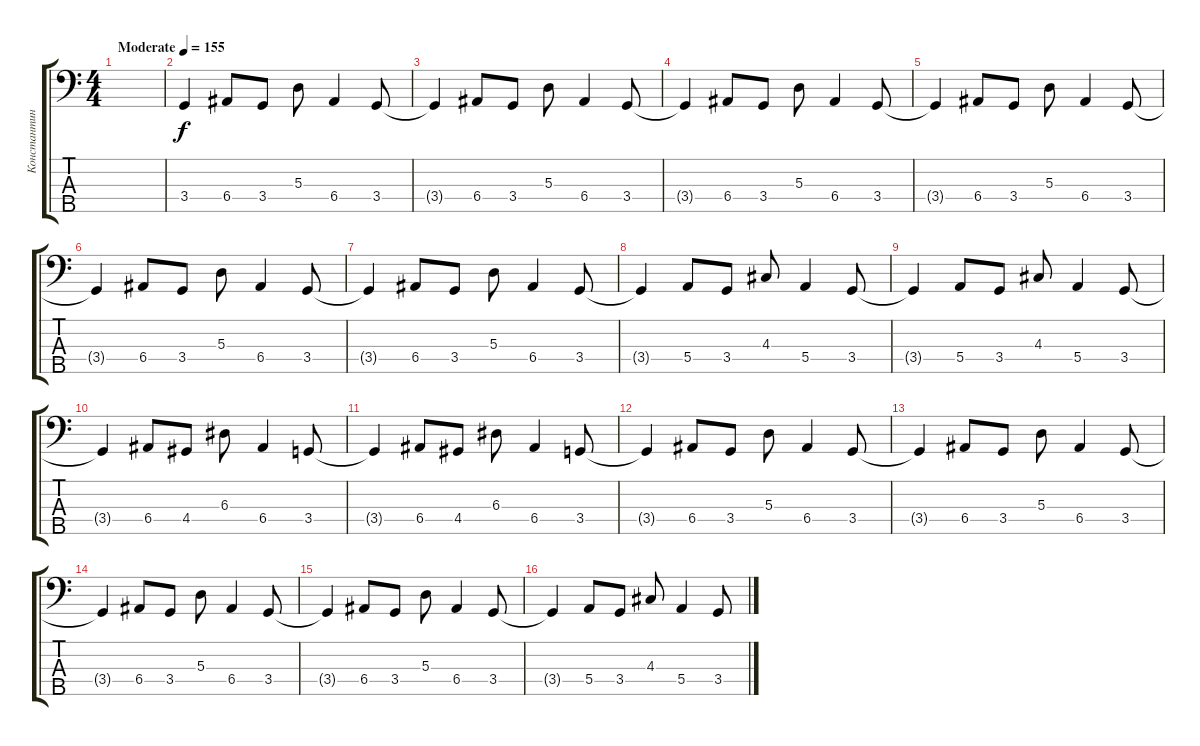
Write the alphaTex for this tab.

\track ("Константин Бекрев (Korg Moog Voyager)" "Константин") {instrument synthbass1}
\staff {score tabs}
\tuning (G2 D2 A1 E1 B0) {hide}
\ts (4 4)
\tempo (155 "Moderate")
\clef f4
\ks c
|
3.4.4 6.4.8 3.4.8 5.3.8 6.4.4 3.4.8 |
3.4{t}.4 6.4.8 3.4.8 5.3.8 6.4.4 3.4.8 |
3.4{t}.4 6.4.8 3.4.8 5.3.8 6.4.4 3.4.8 |
3.4{t}.4 6.4.8 3.4.8 5.3.8 6.4.4 3.4.8 |
3.4{t}.4 6.4.8 3.4.8 5.3.8 6.4.4 3.4.8 |
3.4{t}.4 6.4.8 3.4.8 5.3.8 6.4.4 3.4.8 |
3.4{t}.4 5.4.8 3.4.8 4.3.8 5.4.4 3.4.8 |
3.4{t}.4 5.4.8 3.4.8 4.3.8 5.4.4 3.4.8 |
3.4{t}.4 6.4.8 4.4.8 6.3.8 6.4.4 3.4.8 |
3.4{t}.4 6.4.8 4.4.8 6.3.8 6.4.4 3.4.8 |
3.4{t}.4 6.4.8 3.4.8 5.3.8 6.4.4 3.4.8 |
3.4{t}.4 6.4.8 3.4.8 5.3.8 6.4.4 3.4.8 |
3.4{t}.4 6.4.8 3.4.8 5.3.8 6.4.4 3.4.8 |
3.4{t}.4 6.4.8 3.4.8 5.3.8 6.4.4 3.4.8 |
3.4{t}.4 5.4.8 3.4.8 4.3.8 5.4.4 3.4.8
